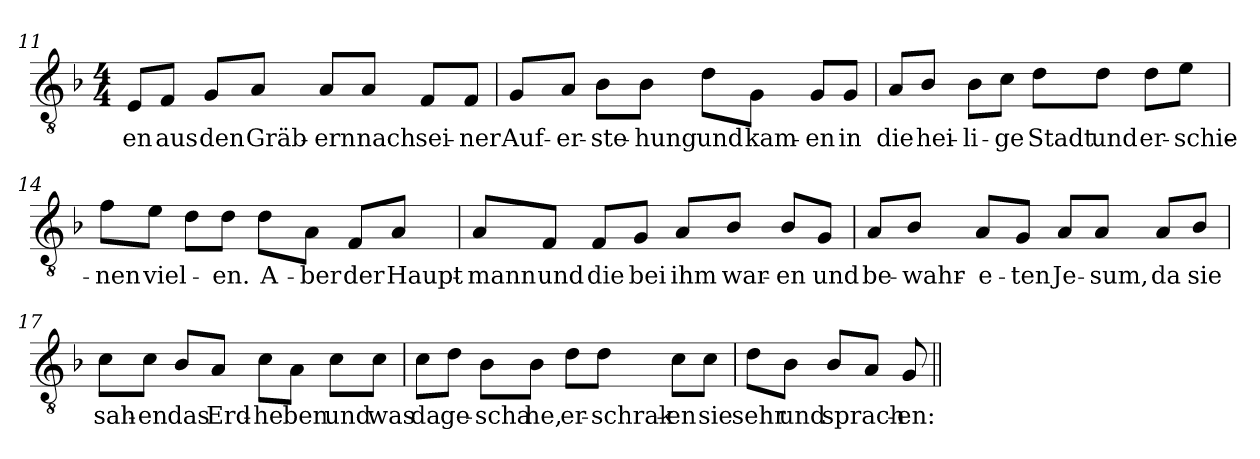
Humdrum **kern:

**kern	**text
*part1	*part1
*staff1	*staff1
*clefGv2	*
*k[b-]	*
*F:	*
*M4/4	*
=11	=11
!	!LO:LY:b:color=#000000
8Ei/L	-en
!	!LO:LY:b:color=#000000
8Fi/J	aus
!	!LO:LY:b:color=#000000
8Gi/L	den
!	!LO:LY:b:color=#000000
8Ai/J	Gräb-
!	!LO:LY:b:color=#000000
8Ai/L	-ern
!	!LO:LY:b:color=#000000
8Ai/J	nach
!	!LO:LY:b:color=#000000
8Fi/L	sei-
!	!LO:LY:b:color=#000000
8Fi/J	-ner
!!LO:LB:g=z
=12	=12
!	!LO:LY:b:color=#000000
8Gi/L	Auf-
!	!LO:LY:b:color=#000000
8Ai/J	-er-
!	!LO:LY:b:color=#000000
8B-i\L	-ste-
!	!LO:LY:b:color=#000000
8B-i\J	-hung
!	!LO:LY:b:color=#000000
8di\L	und
!	!LO:LY:b:color=#000000
8Gi\J	kam-
!	!LO:LY:b:color=#000000
8Gi/L	-en
!	!LO:LY:b:color=#000000
8Gi/J	in
=13	=13
!	!LO:LY:b:color=#000000
8Ai/L	die
!	!LO:LY:b:color=#000000
8B-i/J	hei-
!	!LO:LY:b:color=#000000
8B-i\L	-li-
!	!LO:LY:b:color=#000000
8ci\J	-ge
!	!LO:LY:b:color=#000000
8di\L	Stadt
!	!LO:LY:b:color=#000000
8di\J	und
!	!LO:LY:b:color=#000000
8di\L	er-
!	!LO:LY:b:color=#000000
8ei\J	-schie-
=14	=14
!	!LO:LY:b:color=#000000
8fi\L	-nen
!	!LO:LY:b:color=#000000
8ei\J	viel-
8di\L	.
!	!LO:LY:b:color=#000000
8di\J	-en.
!	!LO:LY:b:color=#000000
8di\L	A-
!	!LO:LY:b:color=#000000
8Ai\J	-ber
!	!LO:LY:b:color=#000000
8Fi/L	der
!	!LO:LY:b:color=#000000
8Ai/J	Haupt-
=15	=15
!	!LO:LY:b:color=#000000
8Ai/L	-mann
!	!LO:LY:b:color=#000000
8Fi/J	und
!	!LO:LY:b:color=#000000
8Fi/L	die
!	!LO:LY:b:color=#000000
8Gi/J	bei
!	!LO:LY:b:color=#000000
8Ai/L	ihm
!	!LO:LY:b:color=#000000
8B-i/J	war-
!	!LO:LY:b:color=#000000
8B-i/L	-en
!	!LO:LY:b:color=#000000
8Gi/J	und
!!LO:LB:g=z
=16	=16
!	!LO:LY:b:color=#000000
8Ai/L	be-
!	!LO:LY:b:color=#000000
8B-i/J	-wahr-
!	!LO:LY:b:color=#000000
8Ai/L	-e-
!	!LO:LY:b:color=#000000
8Gi/J	-ten
!	!LO:LY:b:color=#000000
8Ai/L	Je-
!	!LO:LY:b:color=#000000
8Ai/J	-sum,
!	!LO:LY:b:color=#000000
8Ai/L	da
!	!LO:LY:b:color=#000000
8B-i/J	sie
=17	=17
!	!LO:LY:b:color=#000000
8ci\L	sah-
!	!LO:LY:b:color=#000000
8ci\J	-en
!	!LO:LY:b:color=#000000
8B-i/L	das
!	!LO:LY:b:color=#000000
8Ai/J	Erd-
!	!LO:LY:b:color=#000000
8ci\L	-he
!	!LO:LY:b:color=#000000
8Ai\J	ben
!	!LO:LY:b:color=#000000
8ci\L	und
!	!LO:LY:b:color=#000000
8ci\J	was
=18	=18
!	!LO:LY:b:color=#000000
8ci\L	da
!	!LO:LY:b:color=#000000
8di\J	ge-
!	!LO:LY:b:color=#000000
8B-i\L	-scha
!	!LO:LY:b:color=#000000
8B-i\J	he,
!	!LO:LY:b:color=#000000
8di\L	er-
!	!LO:LY:b:color=#000000
8di\J	-schrak-
!	!LO:LY:b:color=#000000
8ci\L	-en
!	!LO:LY:b:color=#000000
8ci\J	sie
=19	=19
!	!LO:LY:b:color=#000000
8di\L	sehr
!	!LO:LY:b:color=#000000
8B-i\J	und
!	!LO:LY:b:color=#000000
8B-i/L	sprach-
8Ai/J	.
!	!LO:LY:b:color=#000000
8Gi/	-en:
=||	=||
*-	*-
